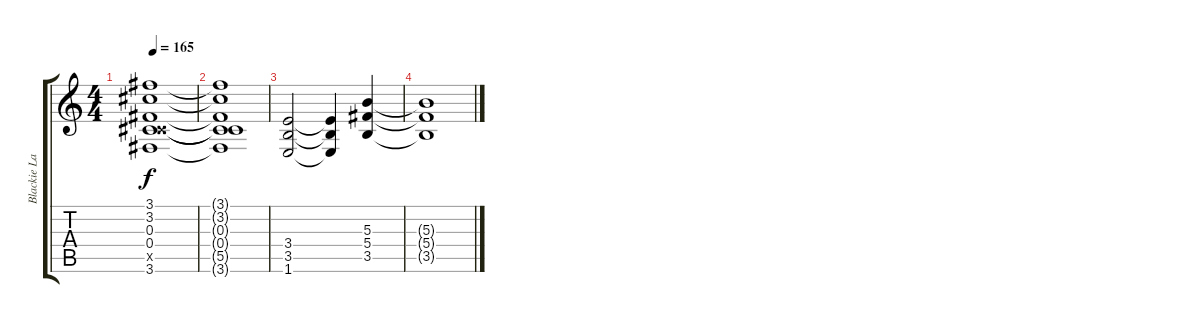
\track ("Blackie Lawless/Rythmic Guitar" "Blackie La") {instrument electricguitarclean}
\staff {score tabs}
\tuning (Eb4 Bb3 Gb3 Db3 Ab2 Eb2) {hide}
\ts (4 4)
\tempo 165
\clef g2
\ks c
(3.1 3.2 0.3 0.4 5.5{x} 3.6).1{dy f} |
(3.1{t} 3.2{t} 0.3{t} 0.4{t} 5.5{t} 3.6{t}).1{volume 2} |
(3.4 3.5 1.6).2{volume 1} (3.4{t} 3.5{t} 1.6{t}).4 (5.3 5.4 3.5).4 |
(5.3{t} 5.4{t} 3.5{t}).1{volume 0}
